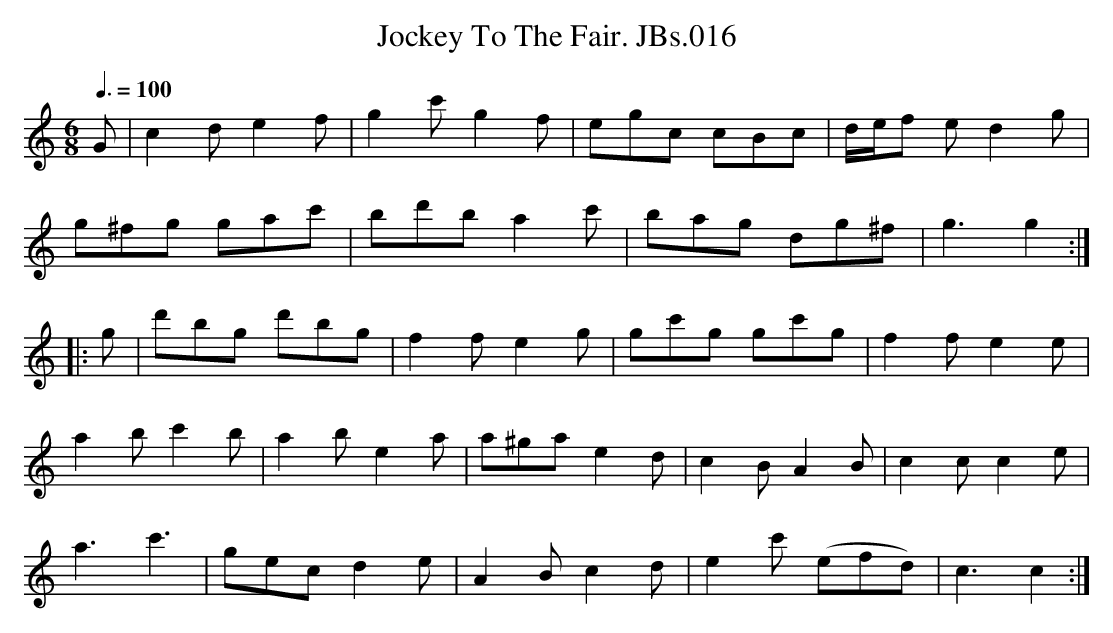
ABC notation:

X:1
T:Jockey To The Fair. JBs.016
M:6/8
L:1/8
Q:3/8=100
K:C major
G|c2de2f|g2c'g2f|egc cBc|d/e/f ed2g|!
g^fg gac'|bd'b a2c'|bag dg^f|g3g2:|!
|:g|d'bg d'bg|f2fe2g|gc'g gc'g|f2fe2e|!
a2 bc'2b|a2be2a|a^gae2d|c2BA2B|c2cc2e|!
a3c'3|gec d2e|A2Bc2d|e2c' (efd)|c3c2:|
